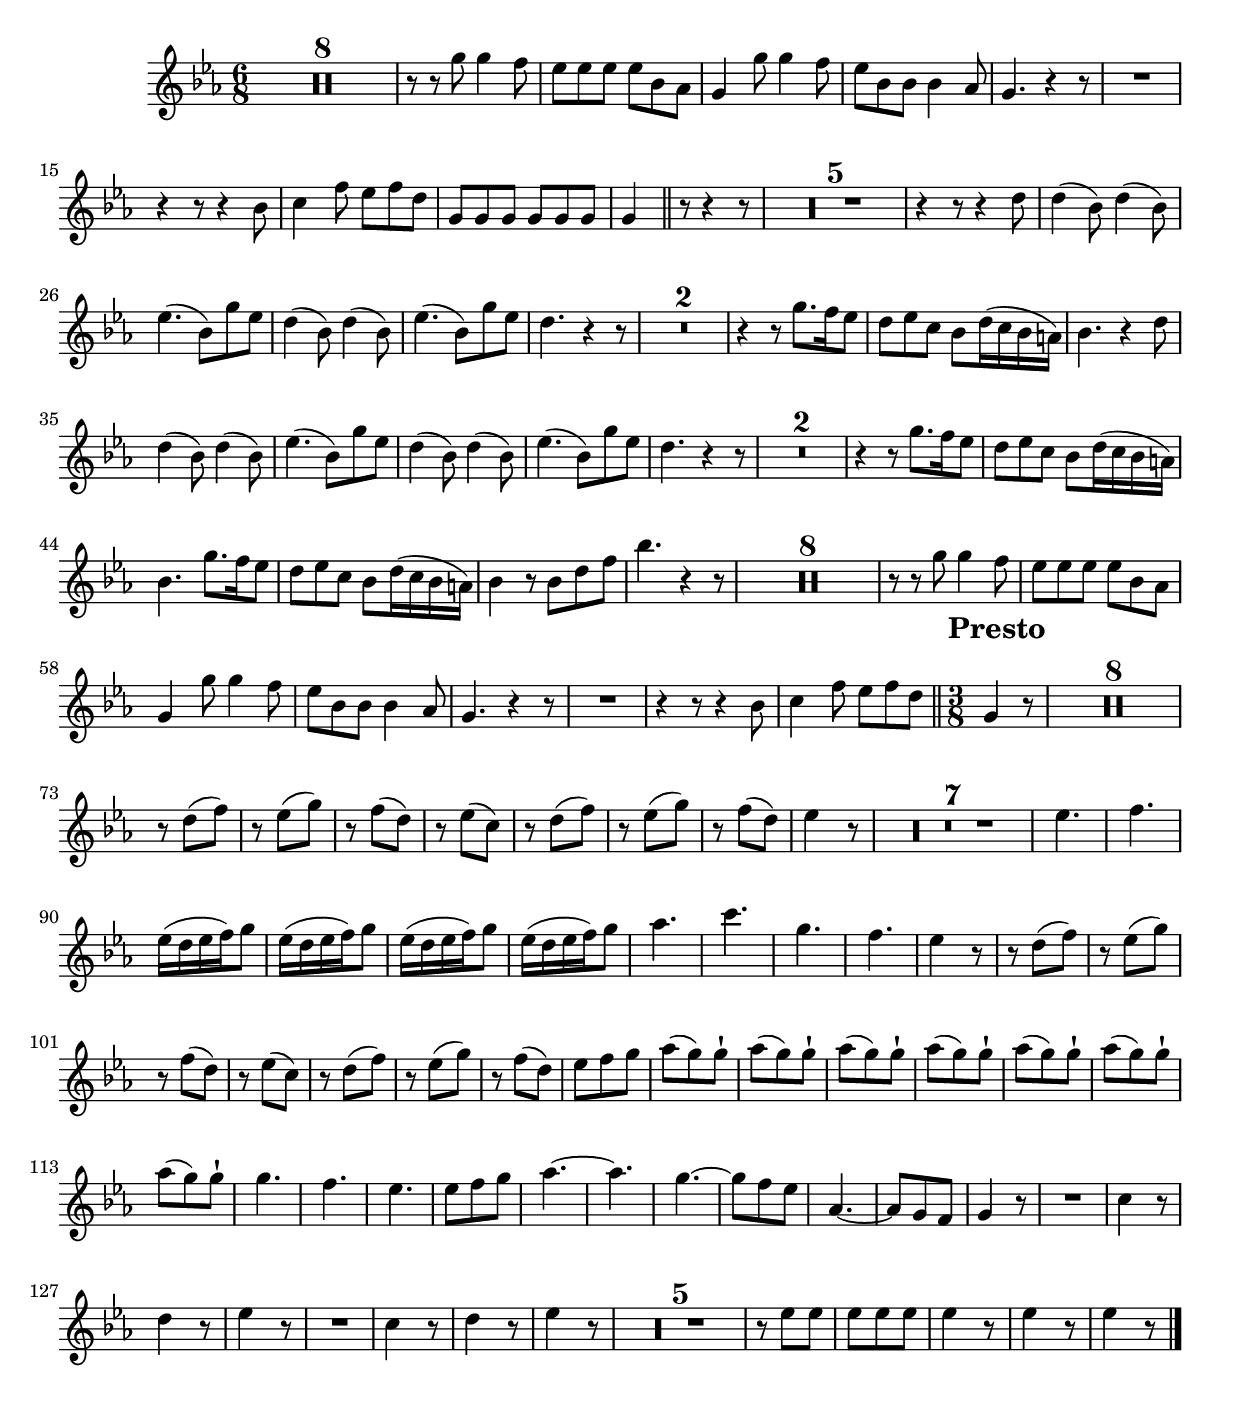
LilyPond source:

\version "2.16.0"      %Gossec - Symphonie mi bémol
                        %Hautbois2 - 3ème mvt
\relative c''{
\clef treble
\key ees \major
\time 6/8
\override Score.MetronomeMark #'transparent = ##t
\tempo 4.=60


\set Score.skipBars = ##t R2. * 8 
%
%
%
%
%
%
%
r8 r g' g4 f8
ees ees ees ees bes aes
g4 g'8 g4 f8
ees bes bes bes4 aes8
g4. r4 r8
R2.
r4 r8 r4 bes8
c4 f8 ees f d
g, g g g g g
g4 \bar "||" r8 r4 r8
\set Score.skipBars = ##t R2. * 5 
%
%
%
%
r4 r8 r4 d'8
d4( bes8) d4( bes8)
ees4.( bes8) g' ees
d4( bes8) d4( bes8)
ees4.( bes8) g' ees
d4. r4 r8
\set Score.skipBars = ##t R2. * 2 
%
r4 r8 g8. f16 ees8
d ees c bes d16( c bes a)
bes4. r4 d8
d4( bes8) d4( bes8)
ees4.( bes8) g' ees
d4( bes8) d4( bes8)
ees4.( bes8) g' ees
d4. r4 r8
\set Score.skipBars = ##t R2. * 2 
%
r4 r8 g8. f16 ees8
d ees c bes d16( c bes a)
bes4. g'8. f16 ees8
d ees c bes d16( c bes a)
bes4 r8 bes d f
bes4. r4 r8
\set Score.skipBars = ##t R2. * 8 
%
%
%
%
%
%
%
r8 r g g4 f8
ees ees ees ees bes aes
g4 g'8 g4 f8
ees bes bes bes4 aes8
g4. r4 r8
R2.
r4 r8 r4 bes8
c4 f8 ees f d \bar "||" \override Score.RehearsalMark #'break-align-symbols = #'(time-signature) \override Score.RehearsalMark #'self-alignment-X = #left \override Score.RehearsalMark #'padding = #2.0 \time 3/8 \mark \markup {\bold "Presto"} \tempo 4.=90
g,4 r8
\set Score.skipBars = ##t R4. * 8 
%
%
%
%
%
%
%
r8 d'( f)
r ees( g)
r f( d)
r ees( c)
r8 d( f)
r ees( g)
r f( d)
ees4 r8
\set Score.skipBars = ##t R4. * 7 
%
%
%
%
%
%
ees4. 
f
\repeat unfold 4 {ees16( d ees f) g8}
%
%
%
aes4.
c
g
f
ees4 r8
r8 d( f)
r ees( g)
r f( d)
r ees( c)
r8 d( f)
r ees( g)
r f( d)
ees f g
\repeat unfold 7 {aes( g) g-|}
%
%
%
%
%
%
g4.
f
ees
ees8 f g
aes4. ~
aes
g ~
g8 f ees
aes,4. ~
aes8 g f
g4 r8
R4.
c4 r 8
d4 r8
ees4 r8
R4.
c4 r 8
d4 r8
ees4 r8
\set Score.skipBars = ##t R4. * 5 
%
%
%
%
r8 ees ees 
ees ees ees
ees4 r8
ees4 r8
ees4 r8 \bar "|." 
}
